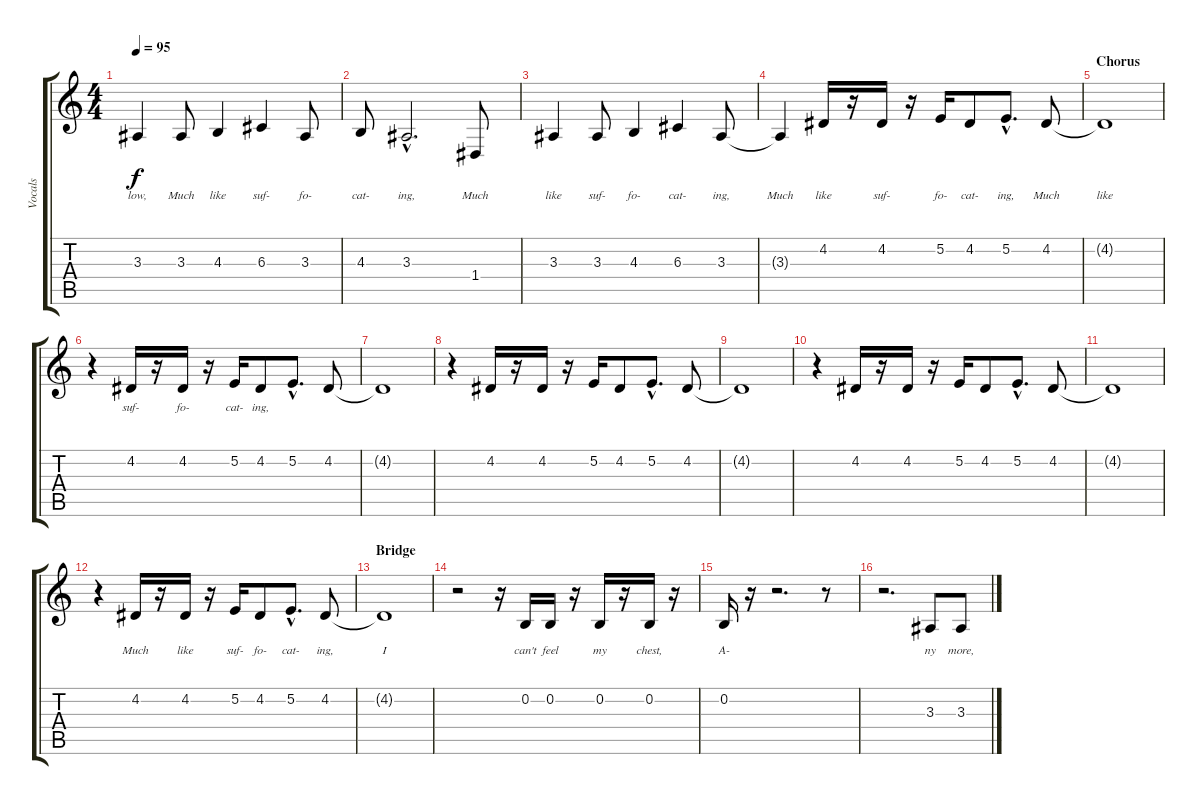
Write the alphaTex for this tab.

\track ("Vocals" "Vocals") {instrument trumpet}
\staff {score tabs}
\tuning (E4 B3 G3 D3 A2 E2) {hide}
\ts (4 4)
\tempo 95
\clef g2
\ks c
3.3.4{lyrics (0 "low,") lyrics (1 "") lyrics (2 "") lyrics (3 "") lyrics (4 "") dy f} 3.3.8{lyrics (0 "Much") lyrics (1 "") lyrics (2 "") lyrics (3 "") lyrics (4 "")} 4.3.4{lyrics (0 "like") lyrics (1 "") lyrics (2 "") lyrics (3 "") lyrics (4 "")} 6.3.4{lyrics (0 "suf-") lyrics (1 "") lyrics (2 "") lyrics (3 "") lyrics (4 "")} 3.3.8{lyrics (0 "fo-") lyrics (1 "") lyrics (2 "") lyrics (3 "") lyrics (4 "")} |
4.3.8{lyrics (0 "cat-") lyrics (1 "") lyrics (2 "") lyrics (3 "") lyrics (4 "")} 3.3{hac}.2{d lyrics (0 "ing,") lyrics (1 "") lyrics (2 "") lyrics (3 "") lyrics (4 "")} 1.4.8{lyrics (0 "Much") lyrics (1 "") lyrics (2 "") lyrics (3 "") lyrics (4 "")} |
3.3.4{lyrics (0 "like") lyrics (1 "") lyrics (2 "") lyrics (3 "") lyrics (4 "")} 3.3.8{lyrics (0 "suf-") lyrics (1 "") lyrics (2 "") lyrics (3 "") lyrics (4 "")} 4.3.4{lyrics (0 "fo-") lyrics (1 "") lyrics (2 "") lyrics (3 "") lyrics (4 "")} 6.3.4{lyrics (0 "cat-") lyrics (1 "") lyrics (2 "") lyrics (3 "") lyrics (4 "")} 3.3.8{lyrics (0 "ing,") lyrics (1 "") lyrics (2 "") lyrics (3 "") lyrics (4 "")} |
3.3{t}.4{lyrics (0 "Much") lyrics (1 "") lyrics (2 "") lyrics (3 "") lyrics (4 "")} 4.2.16{lyrics (0 "like") lyrics (1 "") lyrics (2 "") lyrics (3 "") lyrics (4 "")} r.16 4.2.16{lyrics (0 "suf-") lyrics (1 "") lyrics (2 "") lyrics (3 "") lyrics (4 "")} r.16 5.2.16{lyrics (0 "fo-") lyrics (1 "") lyrics (2 "") lyrics (3 "") lyrics (4 "")} 4.2.8{lyrics (0 "cat-") lyrics (1 "") lyrics (2 "") lyrics (3 "") lyrics (4 "")} 5.2{hac}.8{d lyrics (0 "ing,") lyrics (1 "") lyrics (2 "") lyrics (3 "") lyrics (4 "")} 4.2.8{lyrics (0 "Much") lyrics (1 "") lyrics (2 "") lyrics (3 "") lyrics (4 "")} |
\section ("" "Chorus")
4.2{t}.1{lyrics (0 "like") lyrics (1 "") lyrics (2 "") lyrics (3 "") lyrics (4 "")} |
r.4 4.2.16{lyrics (0 "suf-") lyrics (1 "") lyrics (2 "") lyrics (3 "") lyrics (4 "")} r.16 4.2.16{lyrics (0 "fo-") lyrics (1 "") lyrics (2 "") lyrics (3 "") lyrics (4 "")} r.16 5.2.16{lyrics (0 "cat-") lyrics (1 "") lyrics (2 "") lyrics (3 "") lyrics (4 "")} 4.2.8{lyrics (0 "ing,") lyrics (1 "") lyrics (2 "") lyrics (3 "") lyrics (4 "")} 5.2{hac}.8{d} 4.2.8 |
4.2{t}.1 |
r.4 4.2.16 r.16 4.2.16 r.16 5.2.16 4.2.8 5.2{hac}.8{d} 4.2.8 |
4.2{t}.1 |
r.4 4.2.16 r.16 4.2.16 r.16 5.2.16 4.2.8 5.2{hac}.8{d} 4.2.8 |
4.2{t}.1 |
r.4 4.2.16{lyrics (0 "") lyrics (1 "Much") lyrics (2 "") lyrics (3 "") lyrics (4 "")} r.16 4.2.16{lyrics (0 "") lyrics (1 "like") lyrics (2 "") lyrics (3 "") lyrics (4 "")} r.16 5.2.16{lyrics (0 "") lyrics (1 "suf-") lyrics (2 "") lyrics (3 "") lyrics (4 "")} 4.2.8{lyrics (0 "") lyrics (1 "fo-") lyrics (2 "") lyrics (3 "") lyrics (4 "")} 5.2{hac}.8{d lyrics (0 "") lyrics (1 "cat-") lyrics (2 "") lyrics (3 "") lyrics (4 "")} 4.2.8{lyrics (0 "") lyrics (1 "ing,") lyrics (2 "") lyrics (3 "") lyrics (4 "") volume 0} |
\section ("" "Bridge")
4.2{t}.1{lyrics (0 "") lyrics (1 "I") lyrics (2 "") lyrics (3 "") lyrics (4 "")} |
r.2 r.16 0.2.16{lyrics (0 "") lyrics (1 "can't") lyrics (2 "") lyrics (3 "") lyrics (4 "") volume 13} 0.2.16{lyrics (0 "") lyrics (1 "feel") lyrics (2 "") lyrics (3 "") lyrics (4 "")} r.16 0.2.16{lyrics (0 "") lyrics (1 "my") lyrics (2 "") lyrics (3 "") lyrics (4 "")} r.16 0.2.16{lyrics (0 "") lyrics (1 "chest,") lyrics (2 "") lyrics (3 "") lyrics (4 "")} r.16 |
0.2.16{lyrics (0 "") lyrics (1 "A-") lyrics (2 "") lyrics (3 "") lyrics (4 "")} r.16 r.2{d} r.8 |
r.2{d} 3.3.8{lyrics (0 "") lyrics (1 "ny") lyrics (2 "") lyrics (3 "") lyrics (4 "")} 3.3.8{lyrics (0 "") lyrics (1 "more,") lyrics (2 "") lyrics (3 "") lyrics (4 "")}
